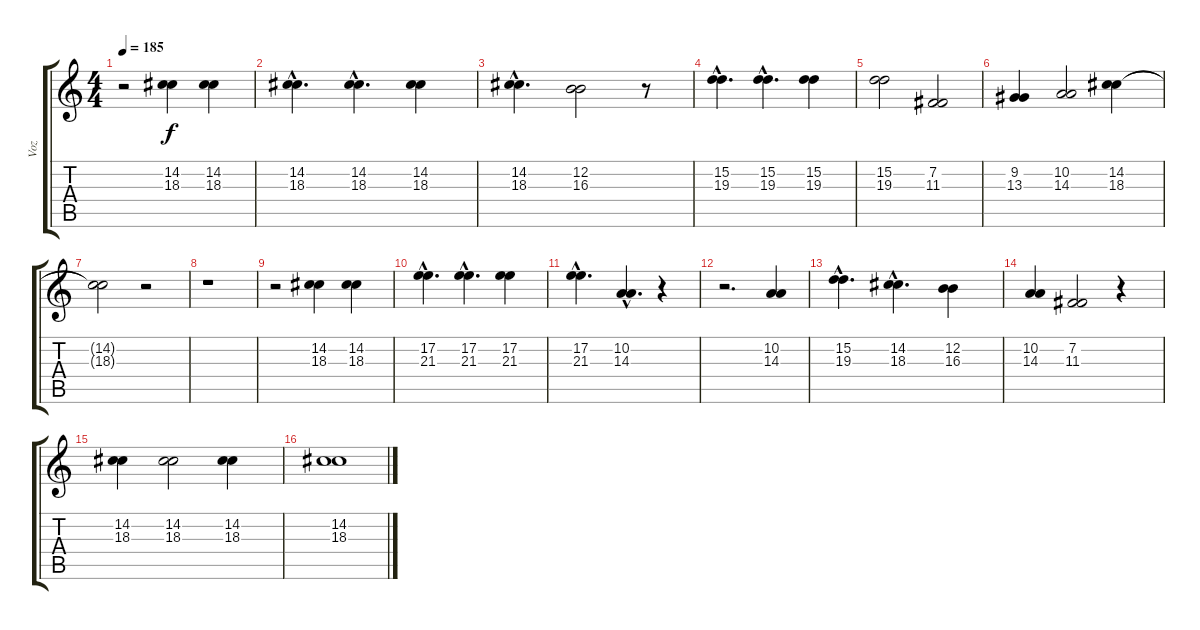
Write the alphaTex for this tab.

\track ("Voz" "Voz") {instrument synthbrass1}
\staff {score tabs}
\tuning (E4 B3 G3 D3 A2 E2) {hide}
\ts (4 4)
\tempo 185
\clef g2
\ks c
r.2{dy f} (14.2 18.3).4 (14.2 18.3).4 |
(14.2{hac} 18.3{hac}).4{d} (14.2{hac} 18.3{hac}).4{d} (14.2 18.3).4 |
(14.2{hac} 18.3{hac}).4{d} (12.2 16.3).2 r.8 |
(15.2{hac} 19.3{hac}).4{d} (15.2{hac} 19.3{hac}).4{d} (15.2 19.3).4 |
(15.2 19.3).2 (7.2 11.3).2 |
(9.2 13.3).4 (10.2 14.3).2 (14.2 18.3).4 |
(14.2{t} 18.3{t}).2 r.2 |
r.1 |
r.2 (14.2 18.3).4 (14.2 18.3).4 |
(17.2{hac} 21.3{hac}).4{d} (17.2{hac} 21.3{hac}).4{d} (17.2 21.3).4 |
(17.2{hac} 21.3{hac}).4{d} (10.2{hac} 14.3{hac}).4{d} r.4 |
r.2{d} (10.2 14.3).4 |
(15.2{hac} 19.3{hac}).4{d} (14.2{hac} 18.3{hac}).4{d} (12.2 16.3).4 |
(10.2 14.3).4 (7.2 11.3).2 r.4 |
(14.2 18.3).4 (14.2 18.3).2 (14.2 18.3).4 |
(14.2 18.3).1
